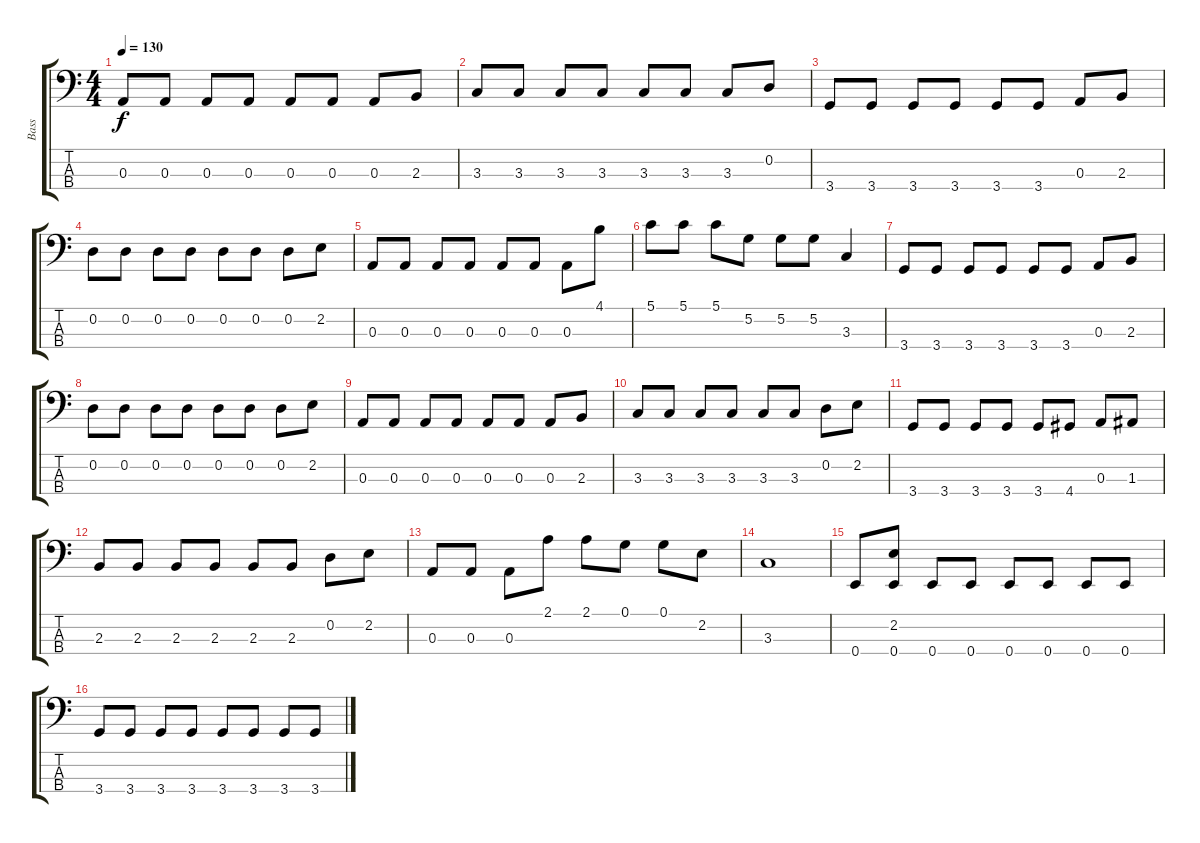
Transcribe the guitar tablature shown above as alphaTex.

\track ("Bass" "Bass") {instrument electricbassfinger}
\staff {score tabs}
\tuning (G2 D2 A1 E1) {hide}
\ts (4 4)
\tempo 130
\clef f4
\ks c
0.3.8{dy f} 0.3.8 0.3.8 0.3.8 0.3.8 0.3.8 0.3.8 2.3.8 |
3.3.8 3.3.8 3.3.8 3.3.8 3.3.8 3.3.8 3.3.8 0.2.8 |
3.4.8 3.4.8 3.4.8 3.4.8 3.4.8 3.4.8 0.3.8 2.3.8 |
0.2.8 0.2.8 0.2.8 0.2.8 0.2.8 0.2.8 0.2.8 2.2.8 |
0.3.8 0.3.8 0.3.8 0.3.8 0.3.8 0.3.8 0.3.8 4.1.8 |
5.1.8 5.1.8 5.1.8 5.2.8 5.2.8 5.2.8 3.3.4 |
3.4.8 3.4.8 3.4.8 3.4.8 3.4.8 3.4.8 0.3.8 2.3.8 |
0.2.8 0.2.8 0.2.8 0.2.8 0.2.8 0.2.8 0.2.8 2.2.8 |
0.3.8 0.3.8 0.3.8 0.3.8 0.3.8 0.3.8 0.3.8 2.3.8 |
3.3.8 3.3.8 3.3.8 3.3.8 3.3.8 3.3.8 0.2.8 2.2.8 |
3.4.8 3.4.8 3.4.8 3.4.8 3.4.8 4.4.8 0.3.8 1.3.8 |
2.3.8 2.3.8 2.3.8 2.3.8 2.3.8 2.3.8 0.2.8 2.2.8 |
0.3.8 0.3.8 0.3.8 2.1.8 2.1.8 0.1.8 0.1.8 2.2.8 |
3.3.1 |
0.4.8 (2.2 0.4).8 0.4.8 0.4.8 0.4.8 0.4.8 0.4.8 0.4.8 |
3.4.8 3.4.8 3.4.8 3.4.8 3.4.8 3.4.8 3.4.8 3.4.8
